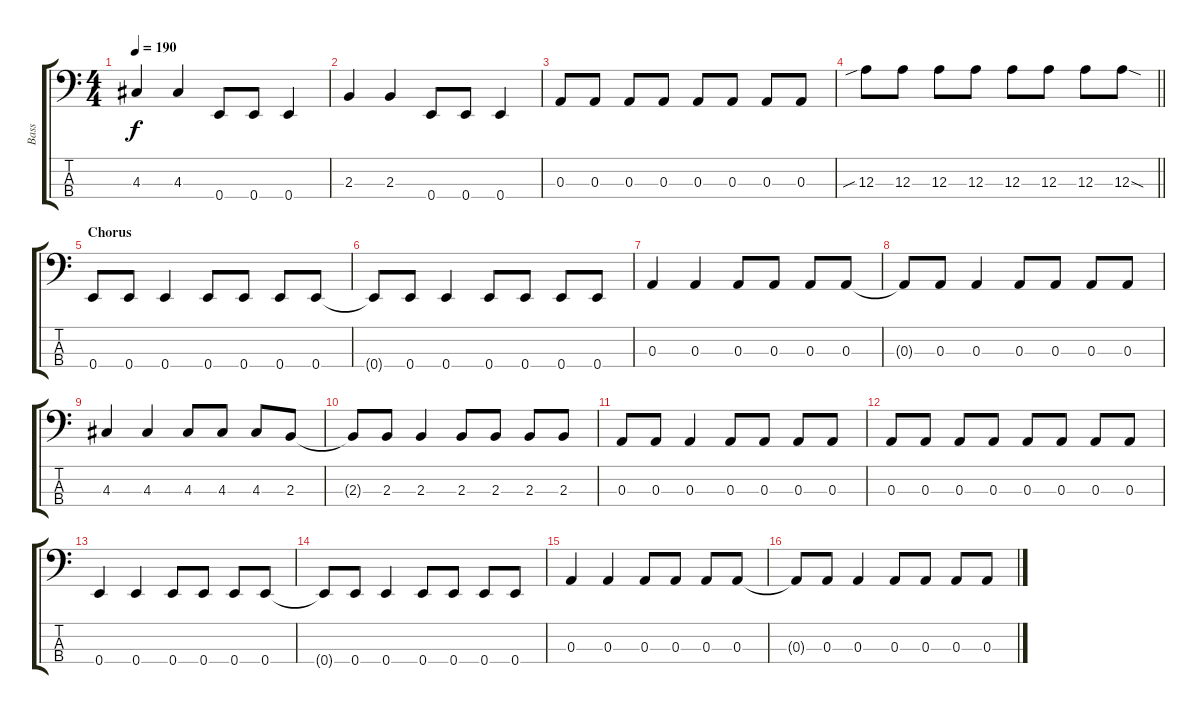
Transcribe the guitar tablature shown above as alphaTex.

\track ("Bass" "Bass") {instrument electricbassfinger}
\staff {score tabs}
\tuning (G2 D2 A1 E1) {hide}
\ts (4 4)
\tempo 190
\clef f4
\ks c
4.3.4{dy f} 4.3.4 0.4.8 0.4.8 0.4.4 |
2.3.4 2.3.4 0.4.8 0.4.8 0.4.4 |
0.3.8 0.3.8 0.3.8 0.3.8 0.3.8 0.3.8 0.3.8 0.3.8 |
\barLineRight lightlight
12.3{sib}.8 12.3.8 12.3.8 12.3.8 12.3.8 12.3.8 12.3.8 12.3{sod}.8 |
\section ("" "Chorus")
0.4.8 0.4.8 0.4.4 0.4.8 0.4.8 0.4.8 0.4.8 |
0.4{t}.8 0.4.8 0.4.4 0.4.8 0.4.8 0.4.8 0.4.8 |
0.3.4 0.3.4 0.3.8 0.3.8 0.3.8 0.3.8 |
0.3{t}.8 0.3.8 0.3.4 0.3.8 0.3.8 0.3.8 0.3.8 |
4.3.4 4.3.4 4.3.8 4.3.8 4.3.8 2.3.8 |
2.3{t}.8 2.3.8 2.3.4 2.3.8 2.3.8 2.3.8 2.3.8 |
0.3.8 0.3.8 0.3.4 0.3.8 0.3.8 0.3.8 0.3.8 |
0.3.8 0.3.8 0.3.8 0.3.8 0.3.8 0.3.8 0.3.8 0.3.8 |
0.4.4 0.4.4 0.4.8 0.4.8 0.4.8 0.4.8 |
0.4{t}.8 0.4.8 0.4.4 0.4.8 0.4.8 0.4.8 0.4.8 |
0.3.4 0.3.4 0.3.8 0.3.8 0.3.8 0.3.8 |
0.3{t}.8 0.3.8 0.3.4 0.3.8 0.3.8 0.3.8 0.3.8
